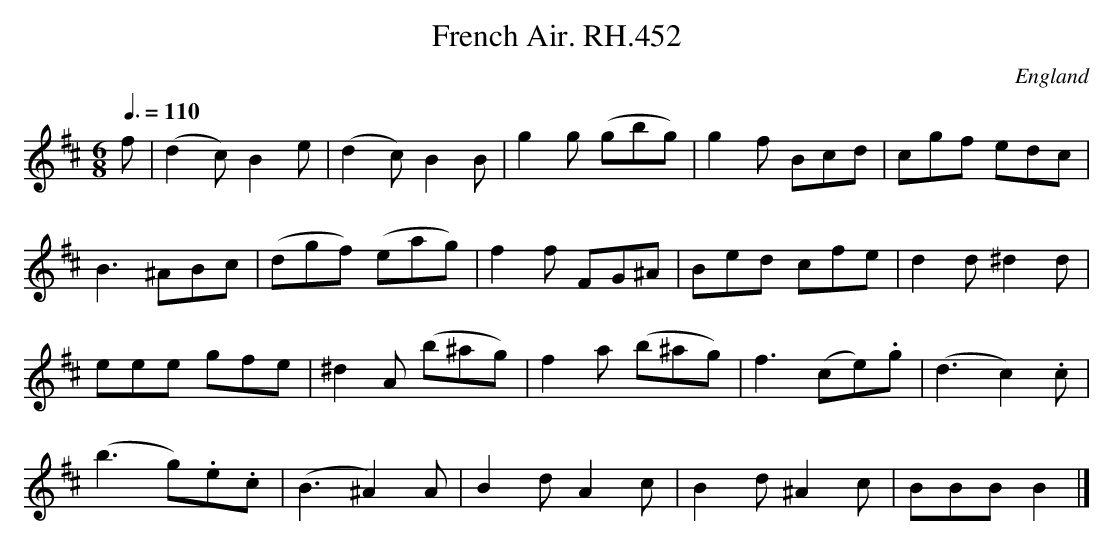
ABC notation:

X:1
T:French Air. RH.452
L:1/8
M:6/8
O:England
Q:3/8=110
K:D
f|(d2c) B2e|(d2c) B2B|g2g (gbg)|\
g2f Bcd|cgf edc|!
B3 ^ABc|(dgf) (eag)|f2f FG^A|\
Bed cfe|d2d ^d2d|!
eee gfe|^d2A (b^ag)|\
f2a (b^ag)|f3 (ce).g|(d3 c2).c|!
(b3 g).e.c|(B3 ^A2)A|\
B2d A2c|B2d ^A2c|BBB B2|]
